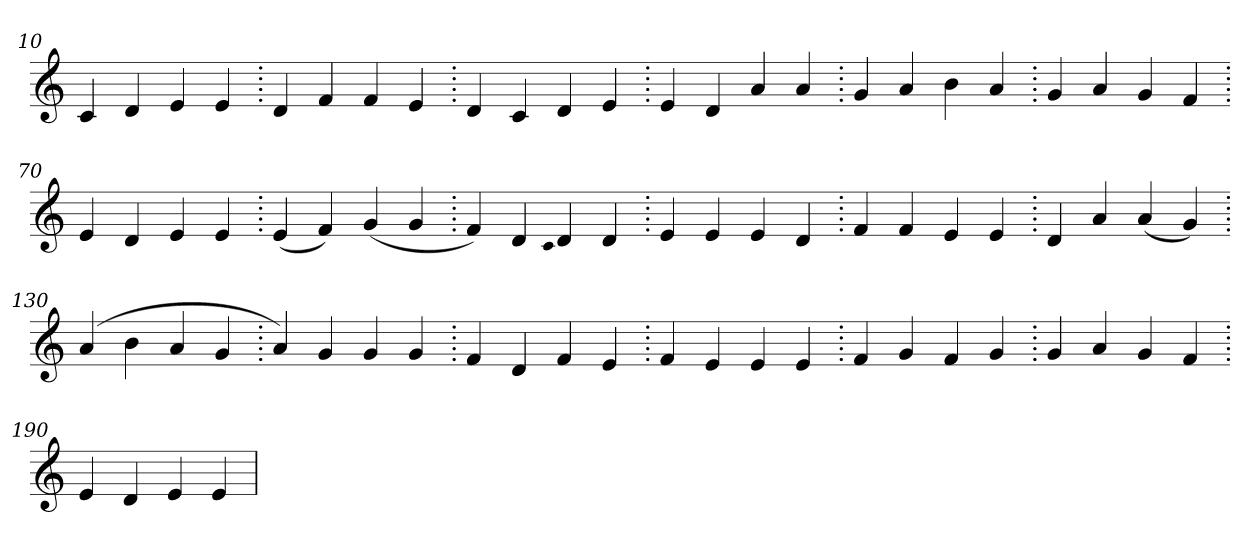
**kern
*part1
*staff1
*clefG2
=10.
4c
4d
4e
4e
=20.
4d
4f
4f
4e
=30.
4d
4c
4d
4e
=40.
4e
4d
4a
4a
=50.
4g
4a
4b
4a
=60.
4g
4a
4g
4f
=70.
4e
4d
4e
4e
=80.
(>4e
4f)
(>4g
4g
=90.
4f)
4d
qqc
4d
4d
=100.
4e
4e
4e
4d
=110.
4f
4f
4e
4e
=120.
4d
4a
(>4a
4g)
=130.
(>4a
4b
4a
4g
=140.
4a)
4g
4g
4g
=150.
4f
4d
4f
4e
=160.
4f
4e
4e
4e
=170.
4f
4g
4f
4g
=180.
4g
4a
4g
4f
=190.
4e
4d
4e
4e
=
*-
